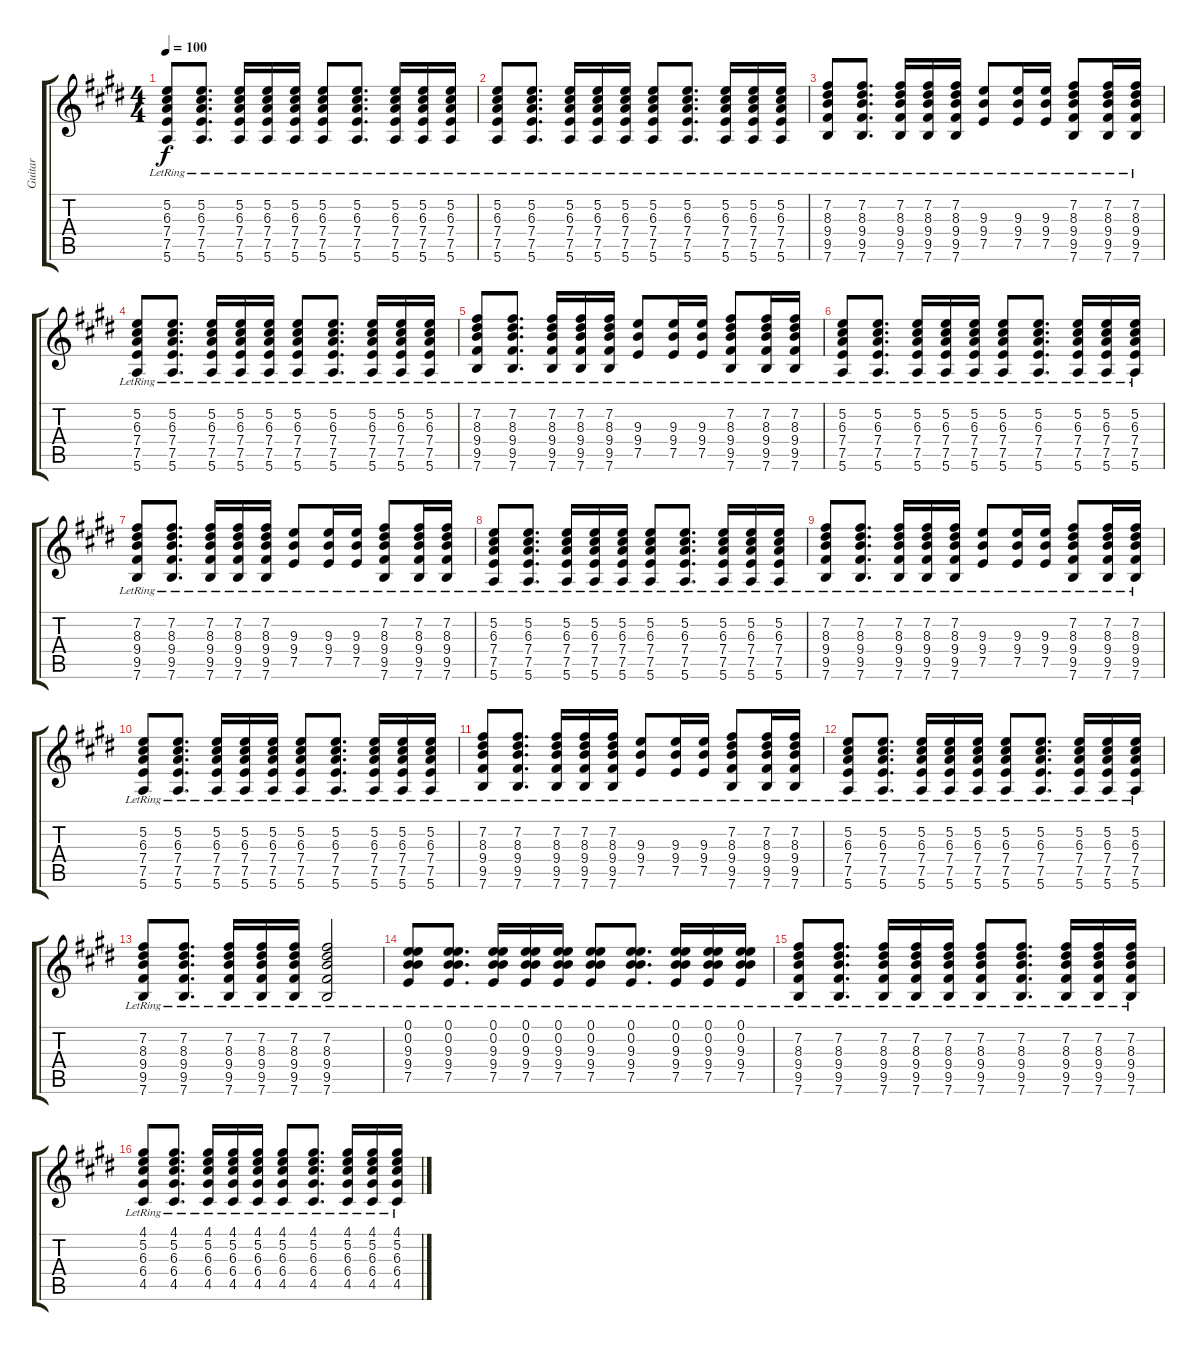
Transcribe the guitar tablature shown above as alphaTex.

\track ("Guitar" "Guitar") {instrument acousticguitarsteel}
\staff {score tabs}
\tuning (E4 B3 G3 D3 A2 E2) {hide}
\ts (4 4)
\tempo 100
\clef g2
\ks e
(5.2{lr} 6.3{lr} 7.4{lr} 7.5{lr} 5.6{lr}).8{dy f} (5.2{lr} 6.3{lr} 7.4{lr} 7.5{lr} 5.6{lr}).8{d} (5.2{lr} 6.3{lr} 7.4{lr} 7.5{lr} 5.6{lr}).16 (5.2{lr} 6.3{lr} 7.4{lr} 7.5{lr} 5.6{lr}).16 (5.2{lr} 6.3{lr} 7.4{lr} 7.5{lr} 5.6{lr}).16 (5.2{lr} 6.3{lr} 7.4{lr} 7.5{lr} 5.6{lr}).8 (5.2{lr} 6.3{lr} 7.4{lr} 7.5{lr} 5.6{lr}).8{d} (5.2{lr} 6.3{lr} 7.4{lr} 7.5{lr} 5.6{lr}).16 (5.2{lr} 6.3{lr} 7.4{lr} 7.5{lr} 5.6{lr}).16 (5.2{lr} 6.3{lr} 7.4{lr} 7.5{lr} 5.6{lr}).16 |
(5.2{lr} 6.3{lr} 7.4{lr} 7.5{lr} 5.6{lr}).8 (5.2{lr} 6.3{lr} 7.4{lr} 7.5{lr} 5.6{lr}).8{d} (5.2{lr} 6.3{lr} 7.4{lr} 7.5{lr} 5.6{lr}).16 (5.2{lr} 6.3{lr} 7.4{lr} 7.5{lr} 5.6{lr}).16 (5.2{lr} 6.3{lr} 7.4{lr} 7.5{lr} 5.6{lr}).16 (5.2{lr} 6.3{lr} 7.4{lr} 7.5{lr} 5.6{lr}).8 (5.2{lr} 6.3{lr} 7.4{lr} 7.5{lr} 5.6{lr}).8{d} (5.2{lr} 6.3{lr} 7.4{lr} 7.5{lr} 5.6{lr}).16 (5.2{lr} 6.3{lr} 7.4{lr} 7.5{lr} 5.6{lr}).16 (5.2{lr} 6.3{lr} 7.4{lr} 7.5{lr} 5.6{lr}).16 |
(7.2{lr} 8.3{lr} 9.4{lr} 9.5{lr} 7.6{lr}).8 (7.2{lr} 8.3{lr} 9.4{lr} 9.5{lr} 7.6{lr}).8{d} (7.2{lr} 8.3{lr} 9.4{lr} 9.5{lr} 7.6{lr}).16 (7.2{lr} 8.3{lr} 9.4{lr} 9.5{lr} 7.6{lr}).16 (7.2{lr} 8.3{lr} 9.4{lr} 9.5{lr} 7.6{lr}).16 (9.3{lr} 9.4{lr} 7.5{lr}).8 (9.3{lr} 9.4{lr} 7.5{lr}).16 (9.3{lr} 9.4{lr} 7.5{lr}).16 (7.2{lr} 8.3{lr} 9.4{lr} 9.5{lr} 7.6{lr}).8 (7.2{lr} 8.3{lr} 9.4{lr} 9.5{lr} 7.6{lr}).16 (7.2{lr} 8.3{lr} 9.4{lr} 9.5{lr} 7.6{lr}).16 |
(5.2{lr} 6.3{lr} 7.4{lr} 7.5{lr} 5.6{lr}).8 (5.2{lr} 6.3{lr} 7.4{lr} 7.5{lr} 5.6{lr}).8{d} (5.2{lr} 6.3{lr} 7.4{lr} 7.5{lr} 5.6{lr}).16 (5.2{lr} 6.3{lr} 7.4{lr} 7.5{lr} 5.6{lr}).16 (5.2{lr} 6.3{lr} 7.4{lr} 7.5{lr} 5.6{lr}).16 (5.2{lr} 6.3{lr} 7.4{lr} 7.5{lr} 5.6{lr}).8 (5.2{lr} 6.3{lr} 7.4{lr} 7.5{lr} 5.6{lr}).8{d} (5.2{lr} 6.3{lr} 7.4{lr} 7.5{lr} 5.6{lr}).16 (5.2{lr} 6.3{lr} 7.4{lr} 7.5{lr} 5.6{lr}).16 (5.2{lr} 6.3{lr} 7.4{lr} 7.5{lr} 5.6{lr}).16 |
(7.2{lr} 8.3{lr} 9.4{lr} 9.5{lr} 7.6{lr}).8 (7.2{lr} 8.3{lr} 9.4{lr} 9.5{lr} 7.6{lr}).8{d} (7.2{lr} 8.3{lr} 9.4{lr} 9.5{lr} 7.6{lr}).16 (7.2{lr} 8.3{lr} 9.4{lr} 9.5{lr} 7.6{lr}).16 (7.2{lr} 8.3{lr} 9.4{lr} 9.5{lr} 7.6{lr}).16 (9.3{lr} 9.4{lr} 7.5{lr}).8 (9.3{lr} 9.4{lr} 7.5{lr}).16 (9.3{lr} 9.4{lr} 7.5{lr}).16 (7.2{lr} 8.3{lr} 9.4{lr} 9.5{lr} 7.6{lr}).8 (7.2{lr} 8.3{lr} 9.4{lr} 9.5{lr} 7.6{lr}).16 (7.2{lr} 8.3{lr} 9.4{lr} 9.5{lr} 7.6{lr}).16 |
(5.2{lr} 6.3{lr} 7.4{lr} 7.5{lr} 5.6{lr}).8 (5.2{lr} 6.3{lr} 7.4{lr} 7.5{lr} 5.6{lr}).8{d} (5.2{lr} 6.3{lr} 7.4{lr} 7.5{lr} 5.6{lr}).16 (5.2{lr} 6.3{lr} 7.4{lr} 7.5{lr} 5.6{lr}).16 (5.2{lr} 6.3{lr} 7.4{lr} 7.5{lr} 5.6{lr}).16 (5.2{lr} 6.3{lr} 7.4{lr} 7.5{lr} 5.6{lr}).8 (5.2{lr} 6.3{lr} 7.4{lr} 7.5{lr} 5.6{lr}).8{d} (5.2{lr} 6.3{lr} 7.4{lr} 7.5{lr} 5.6{lr}).16 (5.2{lr} 6.3{lr} 7.4{lr} 7.5{lr} 5.6{lr}).16 (5.2{lr} 6.3{lr} 7.4{lr} 7.5{lr} 5.6{lr}).16 |
(7.2{lr} 8.3{lr} 9.4{lr} 9.5{lr} 7.6{lr}).8 (7.2{lr} 8.3{lr} 9.4{lr} 9.5{lr} 7.6{lr}).8{d} (7.2{lr} 8.3{lr} 9.4{lr} 9.5{lr} 7.6{lr}).16 (7.2{lr} 8.3{lr} 9.4{lr} 9.5{lr} 7.6{lr}).16 (7.2{lr} 8.3{lr} 9.4{lr} 9.5{lr} 7.6{lr}).16 (9.3{lr} 9.4{lr} 7.5{lr}).8 (9.3{lr} 9.4{lr} 7.5{lr}).16 (9.3{lr} 9.4{lr} 7.5{lr}).16 (7.2{lr} 8.3{lr} 9.4{lr} 9.5{lr} 7.6{lr}).8 (7.2{lr} 8.3{lr} 9.4{lr} 9.5{lr} 7.6{lr}).16 (7.2{lr} 8.3{lr} 9.4{lr} 9.5{lr} 7.6{lr}).16 |
(5.2{lr} 6.3{lr} 7.4{lr} 7.5{lr} 5.6{lr}).8 (5.2{lr} 6.3{lr} 7.4{lr} 7.5{lr} 5.6{lr}).8{d} (5.2{lr} 6.3{lr} 7.4{lr} 7.5{lr} 5.6{lr}).16 (5.2{lr} 6.3{lr} 7.4{lr} 7.5{lr} 5.6{lr}).16 (5.2{lr} 6.3{lr} 7.4{lr} 7.5{lr} 5.6{lr}).16 (5.2{lr} 6.3{lr} 7.4{lr} 7.5{lr} 5.6{lr}).8 (5.2{lr} 6.3{lr} 7.4{lr} 7.5{lr} 5.6{lr}).8{d} (5.2{lr} 6.3{lr} 7.4{lr} 7.5{lr} 5.6{lr}).16 (5.2{lr} 6.3{lr} 7.4{lr} 7.5{lr} 5.6{lr}).16 (5.2{lr} 6.3{lr} 7.4{lr} 7.5{lr} 5.6{lr}).16 |
(7.2{lr} 8.3{lr} 9.4{lr} 9.5{lr} 7.6{lr}).8 (7.2{lr} 8.3{lr} 9.4{lr} 9.5{lr} 7.6{lr}).8{d} (7.2{lr} 8.3{lr} 9.4{lr} 9.5{lr} 7.6{lr}).16 (7.2{lr} 8.3{lr} 9.4{lr} 9.5{lr} 7.6{lr}).16 (7.2{lr} 8.3{lr} 9.4{lr} 9.5{lr} 7.6{lr}).16 (9.3{lr} 9.4{lr} 7.5{lr}).8 (9.3{lr} 9.4{lr} 7.5{lr}).16 (9.3{lr} 9.4{lr} 7.5{lr}).16 (7.2{lr} 8.3{lr} 9.4{lr} 9.5{lr} 7.6{lr}).8 (7.2{lr} 8.3{lr} 9.4{lr} 9.5{lr} 7.6{lr}).16 (7.2{lr} 8.3{lr} 9.4{lr} 9.5{lr} 7.6{lr}).16 |
(5.2{lr} 6.3{lr} 7.4{lr} 7.5{lr} 5.6{lr}).8 (5.2{lr} 6.3{lr} 7.4{lr} 7.5{lr} 5.6{lr}).8{d} (5.2{lr} 6.3{lr} 7.4{lr} 7.5{lr} 5.6{lr}).16 (5.2{lr} 6.3{lr} 7.4{lr} 7.5{lr} 5.6{lr}).16 (5.2{lr} 6.3{lr} 7.4{lr} 7.5{lr} 5.6{lr}).16 (5.2{lr} 6.3{lr} 7.4{lr} 7.5{lr} 5.6{lr}).8 (5.2{lr} 6.3{lr} 7.4{lr} 7.5{lr} 5.6{lr}).8{d} (5.2{lr} 6.3{lr} 7.4{lr} 7.5{lr} 5.6{lr}).16 (5.2{lr} 6.3{lr} 7.4{lr} 7.5{lr} 5.6{lr}).16 (5.2{lr} 6.3{lr} 7.4{lr} 7.5{lr} 5.6{lr}).16 |
(7.2{lr} 8.3{lr} 9.4{lr} 9.5{lr} 7.6{lr}).8 (7.2{lr} 8.3{lr} 9.4{lr} 9.5{lr} 7.6{lr}).8{d} (7.2{lr} 8.3{lr} 9.4{lr} 9.5{lr} 7.6{lr}).16 (7.2{lr} 8.3{lr} 9.4{lr} 9.5{lr} 7.6{lr}).16 (7.2{lr} 8.3{lr} 9.4{lr} 9.5{lr} 7.6{lr}).16 (9.3{lr} 9.4{lr} 7.5{lr}).8 (9.3{lr} 9.4{lr} 7.5{lr}).16 (9.3{lr} 9.4{lr} 7.5{lr}).16 (7.2{lr} 8.3{lr} 9.4{lr} 9.5{lr} 7.6{lr}).8 (7.2{lr} 8.3{lr} 9.4{lr} 9.5{lr} 7.6{lr}).16 (7.2{lr} 8.3{lr} 9.4{lr} 9.5{lr} 7.6{lr}).16 |
(5.2{lr} 6.3{lr} 7.4{lr} 7.5{lr} 5.6{lr}).8 (5.2{lr} 6.3{lr} 7.4{lr} 7.5{lr} 5.6{lr}).8{d} (5.2{lr} 6.3{lr} 7.4{lr} 7.5{lr} 5.6{lr}).16 (5.2{lr} 6.3{lr} 7.4{lr} 7.5{lr} 5.6{lr}).16 (5.2{lr} 6.3{lr} 7.4{lr} 7.5{lr} 5.6{lr}).16 (5.2{lr} 6.3{lr} 7.4{lr} 7.5{lr} 5.6{lr}).8 (5.2{lr} 6.3{lr} 7.4{lr} 7.5{lr} 5.6{lr}).8{d} (5.2{lr} 6.3{lr} 7.4{lr} 7.5{lr} 5.6{lr}).16 (5.2{lr} 6.3{lr} 7.4{lr} 7.5{lr} 5.6{lr}).16 (5.2{lr} 6.3{lr} 7.4{lr} 7.5{lr} 5.6{lr}).16 |
(7.2{lr} 8.3{lr} 9.4{lr} 9.5{lr} 7.6{lr}).8 (7.2{lr} 8.3{lr} 9.4{lr} 9.5{lr} 7.6{lr}).8{d} (7.2{lr} 8.3{lr} 9.4{lr} 9.5{lr} 7.6{lr}).16 (7.2{lr} 8.3{lr} 9.4{lr} 9.5{lr} 7.6{lr}).16 (7.2{lr} 8.3{lr} 9.4{lr} 9.5{lr} 7.6{lr}).16 (7.2{lr} 8.3{lr} 9.4{lr} 9.5{lr} 7.6{lr}).2 |
(0.1{lr} 0.2{lr} 9.3{lr} 9.4{lr} 7.5{lr}).8 (0.1{lr} 0.2{lr} 9.3{lr} 9.4{lr} 7.5{lr}).8{d} (0.1{lr} 0.2{lr} 9.3{lr} 9.4{lr} 7.5{lr}).16 (0.1{lr} 0.2{lr} 9.3{lr} 9.4{lr} 7.5{lr}).16 (0.1{lr} 0.2{lr} 9.3{lr} 9.4{lr} 7.5{lr}).16 (0.1{lr} 0.2{lr} 9.3{lr} 9.4{lr} 7.5{lr}).8 (0.1{lr} 0.2{lr} 9.3{lr} 9.4{lr} 7.5{lr}).8{d} (0.1{lr} 0.2{lr} 9.3{lr} 9.4{lr} 7.5{lr}).16 (0.1{lr} 0.2{lr} 9.3{lr} 9.4{lr} 7.5{lr}).16 (0.1{lr} 0.2{lr} 9.3{lr} 9.4{lr} 7.5{lr}).16 |
(7.2{lr} 8.3{lr} 9.4{lr} 9.5{lr} 7.6{lr}).8 (7.2{lr} 8.3{lr} 9.4{lr} 9.5{lr} 7.6{lr}).8{d} (7.2{lr} 8.3{lr} 9.4{lr} 9.5{lr} 7.6{lr}).16 (7.2{lr} 8.3{lr} 9.4{lr} 9.5{lr} 7.6{lr}).16 (7.2{lr} 8.3{lr} 9.4{lr} 9.5{lr} 7.6{lr}).16 (7.2{lr} 8.3{lr} 9.4{lr} 9.5{lr} 7.6{lr}).8 (7.2{lr} 8.3{lr} 9.4{lr} 9.5{lr} 7.6{lr}).8{d} (7.2{lr} 8.3{lr} 9.4{lr} 9.5{lr} 7.6{lr}).16 (7.2{lr} 8.3{lr} 9.4{lr} 9.5{lr} 7.6{lr}).16 (7.2{lr} 8.3{lr} 9.4{lr} 9.5{lr} 7.6{lr}).16 |
(4.1{lr} 5.2{lr} 6.3{lr} 6.4{lr} 4.5{lr}).8 (4.1{lr} 5.2{lr} 6.3{lr} 6.4{lr} 4.5{lr}).8{d} (4.1{lr} 5.2{lr} 6.3{lr} 6.4{lr} 4.5{lr}).16 (4.1{lr} 5.2{lr} 6.3{lr} 6.4{lr} 4.5{lr}).16 (4.1{lr} 5.2{lr} 6.3{lr} 6.4{lr} 4.5{lr}).16 (4.1{lr} 5.2{lr} 6.3{lr} 6.4{lr} 4.5{lr}).8 (4.1{lr} 5.2{lr} 6.3{lr} 6.4{lr} 4.5{lr}).8{d} (4.1{lr} 5.2{lr} 6.3{lr} 6.4{lr} 4.5{lr}).16 (4.1{lr} 5.2{lr} 6.3{lr} 6.4{lr} 4.5{lr}).16 (4.1{lr} 5.2{lr} 6.3{lr} 6.4{lr} 4.5{lr}).16
